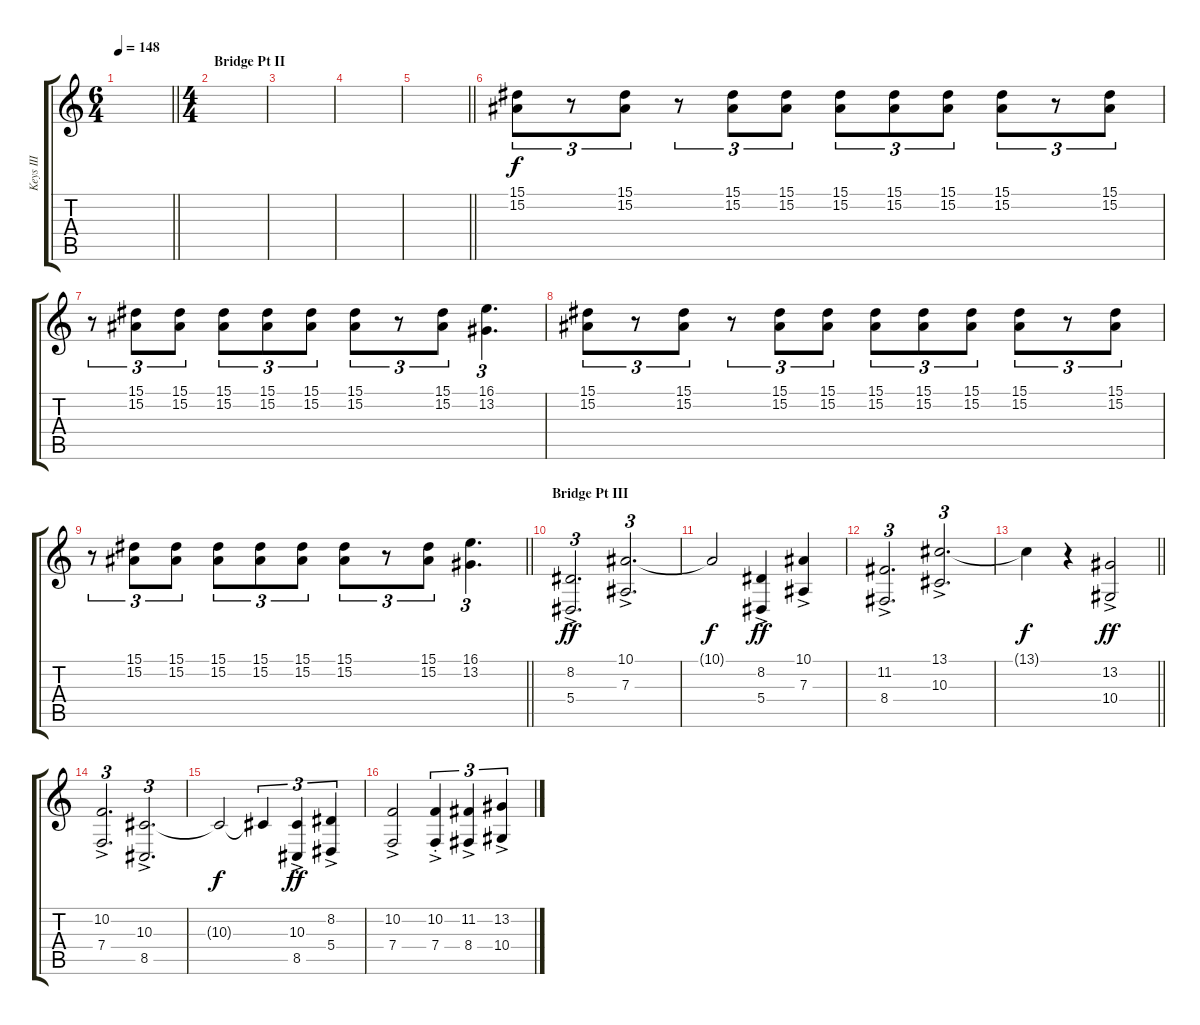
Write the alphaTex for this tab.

\track ("Keys III" "Keys III") {instrument brasssection}
\staff {score tabs}
\tuning (C4 G3 Eb3 Bb2 F2 C2) {hide}
\ts (6 4)
\tempo 148
\clef g2
\barLineRight lightlight
\ks c
|
\ts (4 4)
\section ("" "Bridge Pt II")
|
|
|
\barLineRight lightlight
|
\section ("" "")
(15.1 15.2).8{tu (3 2) volume 10} r.8{tu (3 2)} (15.1 15.2).8{tu (3 2)} r.8{tu (3 2)} (15.1 15.2).8{tu (3 2)} (15.1 15.2).8{tu (3 2)} (15.1 15.2).8{tu (3 2)} (15.1 15.2).8{tu (3 2)} (15.1 15.2).8{tu (3 2)} (15.1 15.2).8{tu (3 2)} r.8{tu (3 2)} (15.1 15.2).8{tu (3 2)} |
r.8{tu (3 2)} (15.1 15.2).8{tu (3 2)} (15.1 15.2).8{tu (3 2)} (15.1 15.2).8{tu (3 2)} (15.1 15.2).8{tu (3 2)} (15.1 15.2).8{tu (3 2)} (15.1 15.2).8{tu (3 2)} r.8{tu (3 2)} (15.1 15.2).8{tu (3 2)} (16.1 13.2).4{d tu (3 2)} |
(15.1 15.2).8{tu (3 2)} r.8{tu (3 2)} (15.1 15.2).8{tu (3 2)} r.8{tu (3 2)} (15.1 15.2).8{tu (3 2)} (15.1 15.2).8{tu (3 2)} (15.1 15.2).8{tu (3 2)} (15.1 15.2).8{tu (3 2)} (15.1 15.2).8{tu (3 2)} (15.1 15.2).8{tu (3 2)} r.8{tu (3 2)} (15.1 15.2).8{tu (3 2)} |
\barLineRight lightlight
r.8{tu (3 2)} (15.1 15.2).8{tu (3 2)} (15.1 15.2).8{tu (3 2)} (15.1 15.2).8{tu (3 2)} (15.1 15.2).8{tu (3 2)} (15.1 15.2).8{tu (3 2)} (15.1 15.2).8{tu (3 2)} r.8{tu (3 2)} (15.1 15.2).8{tu (3 2)} (16.1 13.2).4{d tu (3 2)} |
\section ("" "Bridge Pt III")
(8.2{ac} 5.4{ac}).2{d tu (3 2) dy ff volume 14} (10.1{ac} 7.3{ac}).2{d tu (3 2)} |
10.1{t}.2{dy f} (8.2{ac} 5.4{ac}).4{dy ff} (10.1{ac} 7.3{ac}).4 |
(11.2{ac} 8.4{ac}).2{d tu (3 2)} (13.1{ac} 10.3{ac}).2{d tu (3 2)} |
\barLineRight lightlight
13.1{t}.4{dy f} r.4 (13.2{ac} 10.4{ac}).2{dy ff} |
\section ("" "")
(10.2{ac} 7.4{ac}).2{d tu (3 2)} (10.3{ac} 8.5{ac}).2{d tu (3 2)} |
10.3{t}.2{dy f} 10.3{t}.4{tu (3 2)} (10.3{ac} 8.5{ac}).4{tu (3 2) dy ff} (8.2{ac} 5.4{ac}).4{tu (3 2)} |
(10.2{ac} 7.4{ac}).2 (10.2{ac st} 7.4{ac st}).4{tu (3 2)} (11.2{ac} 8.4{ac}).4{tu (3 2)} (13.2{ac} 10.4{ac}).4{tu (3 2)}
